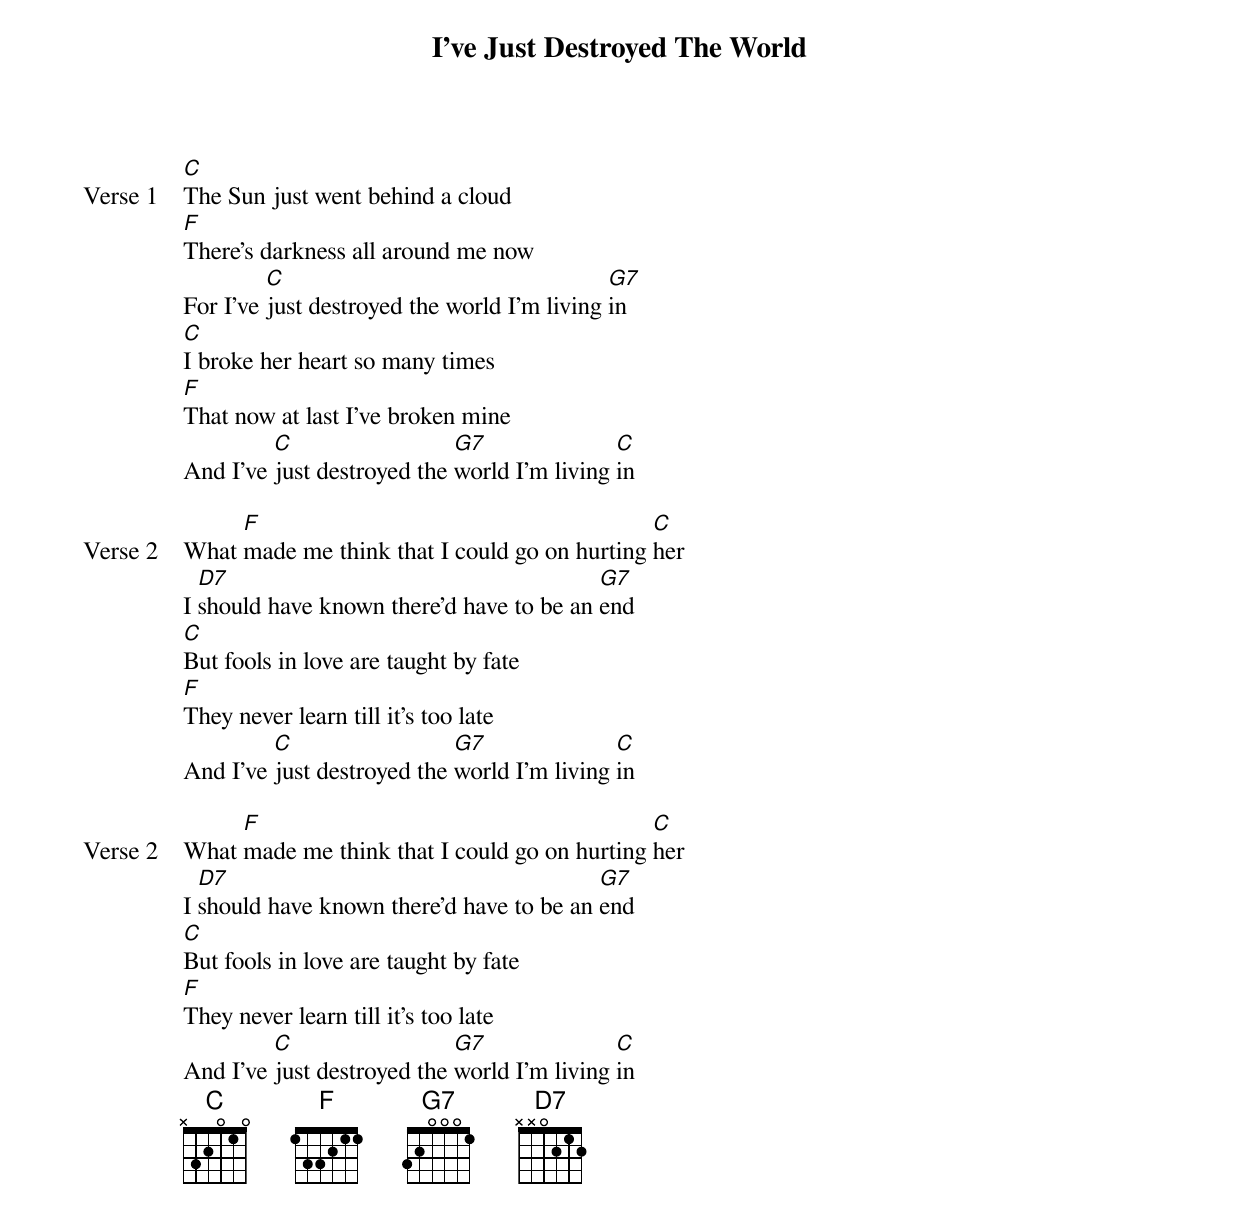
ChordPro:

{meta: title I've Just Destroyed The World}
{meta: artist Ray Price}
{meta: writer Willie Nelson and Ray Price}

{start_of_verse: Verse 1}
[C]The Sun just went behind a cloud
[F]There's darkness all around me now
For I've [C]just destroyed the world I'm living [G7]in
[C]I broke her heart so many times
[F]That now at last I've broken mine
And I've [C]just destroyed the [G7]world I'm living [C]in
{end_of_verse}

{start_of_verse: Verse 2}
What [F]made me think that I could go on hurting [C]her
I [D7]should have known there'd have to be an [G7]end
[C]But fools in love are taught by fate
[F]They never learn till it's too late
And I've [C]just destroyed the [G7]world I'm living [C]in
{end_of_verse}

{start_of_verse: Verse 2}
What [F]made me think that I could go on hurting [C]her
I [D7]should have known there'd have to be an [G7]end
[C]But fools in love are taught by fate
[F]They never learn till it's too late
And I've [C]just destroyed the [G7]world I'm living [C]in
{end_of_verse}
